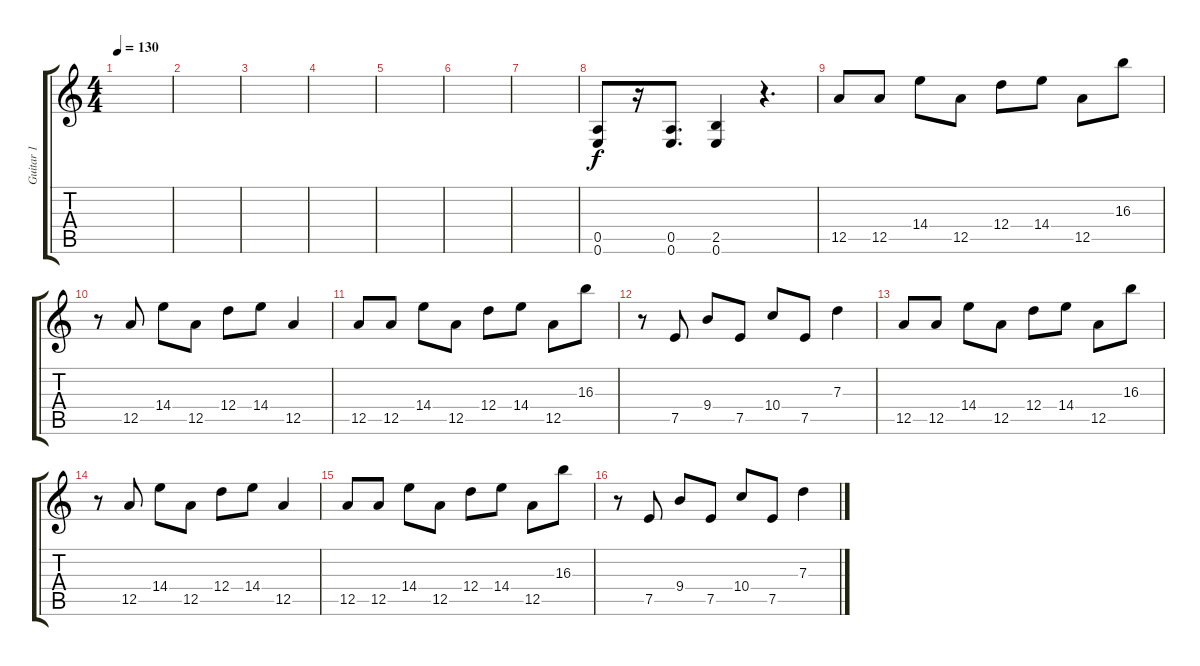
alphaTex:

\track ("Guitar 1" "Guitar 1") {instrument distortionguitar}
\staff {score tabs}
\tuning (E4 B3 G3 D3 A2 E2) {hide}
\ts (4 4)
\tempo 130
\clef g2
\ks c
|
|
|
|
|
|
|
(0.5 0.6).8 r.16 (0.5 0.6).8{d} (2.5 0.6).4 r.4{d} |
12.5.8{volume 9 instrument distortionguitar} 12.5.8 14.4.8 12.5.8 12.4.8 14.4.8 12.5.8 16.3.8 |
r.8 12.5.8 14.4.8 12.5.8 12.4.8 14.4.8 12.5.4 |
12.5.8 12.5.8 14.4.8 12.5.8 12.4.8 14.4.8 12.5.8 16.3.8 |
r.8 7.5.8 9.4.8 7.5.8 10.4.8 7.5.8 7.3.4 |
12.5.8{volume 16 instrument distortionguitar} 12.5.8 14.4.8 12.5.8 12.4.8 14.4.8 12.5.8 16.3.8 |
r.8 12.5.8 14.4.8 12.5.8 12.4.8 14.4.8 12.5.4 |
12.5.8 12.5.8 14.4.8 12.5.8 12.4.8 14.4.8 12.5.8 16.3.8 |
r.8 7.5.8 9.4.8 7.5.8 10.4.8 7.5.8 7.3.4
